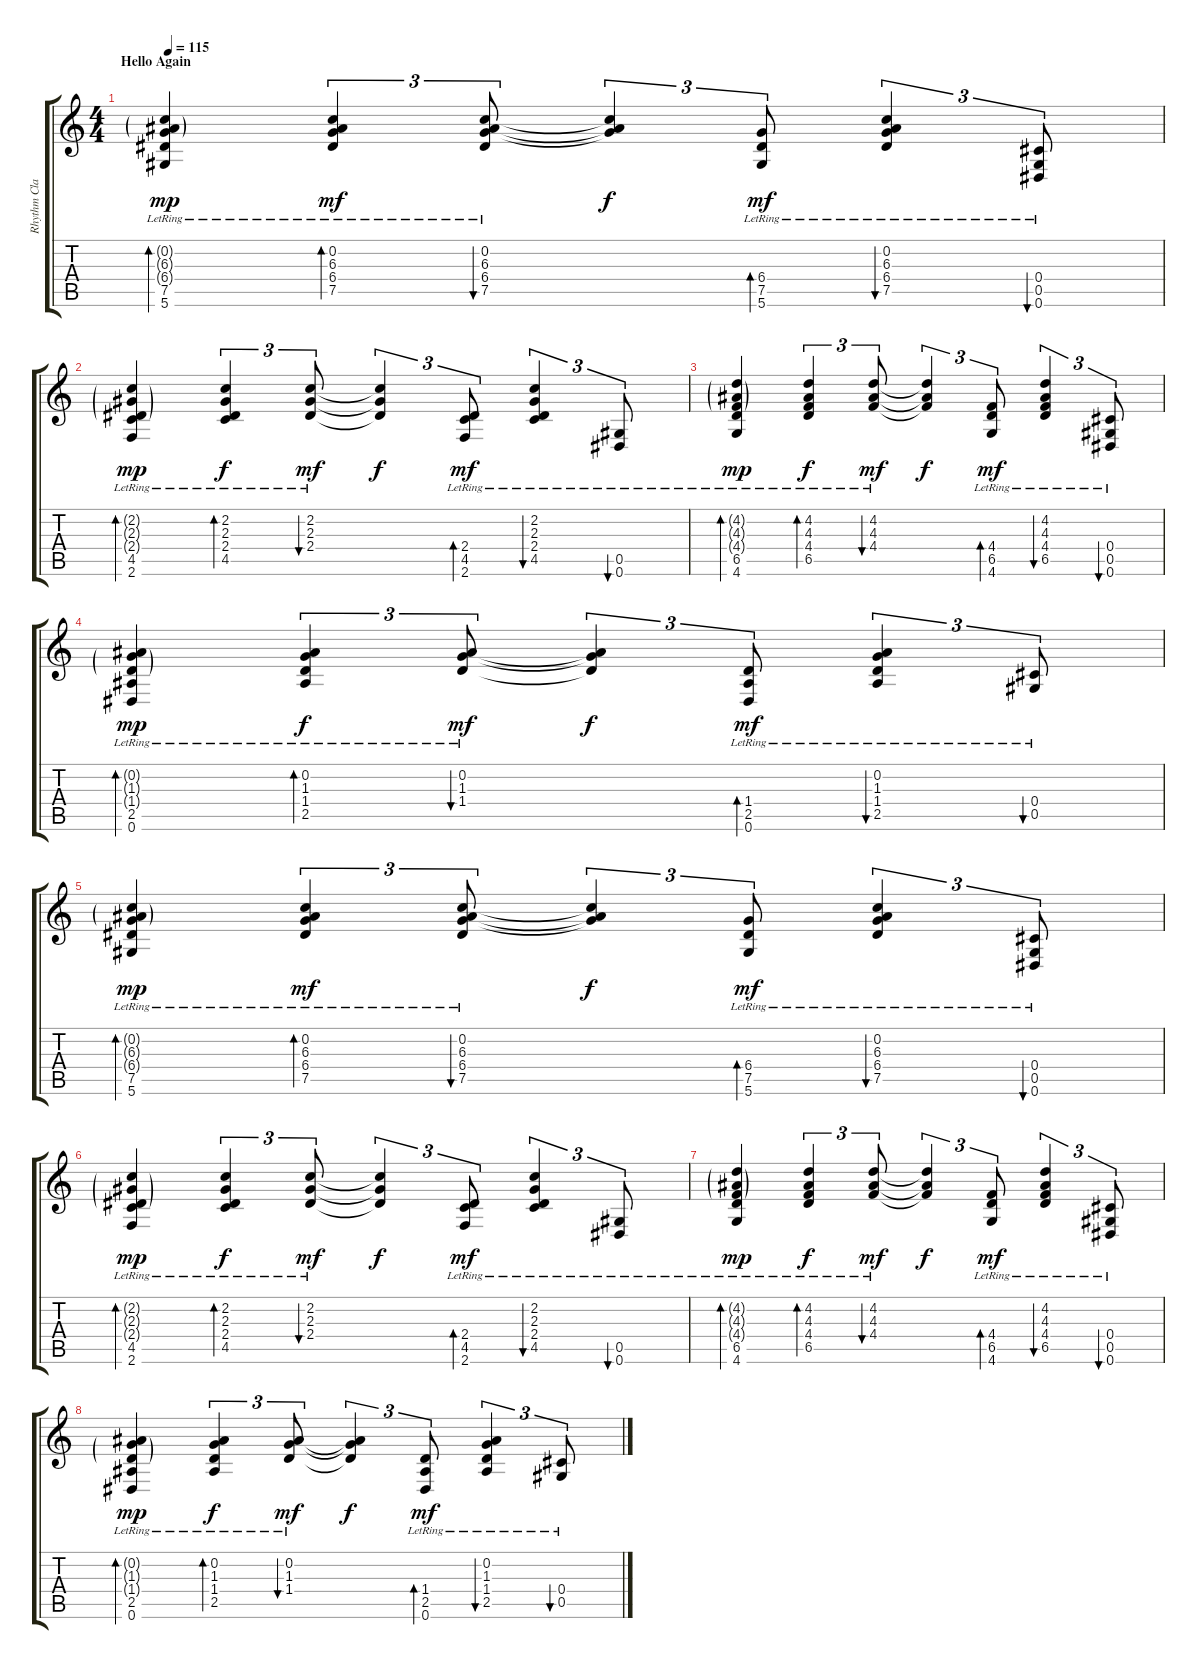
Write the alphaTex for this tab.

\track ("Rhythm Classical Guitar (Eirik)" "Rhythm Cla") {instrument acousticguitarnylon}
\staff {score tabs}
\tuning (Eb4 Bb3 Gb3 Db3 Ab2 Eb2) {hide}
\ts (4 4)
\section ("" "Hello Again")
\tempo 115
\clef g2
\ks c
(0.2{g lr} 6.3{g lr} 6.4{g lr} 7.5{lr} 5.6{lr}).4{bd 30 dy mp} (0.2{lr} 6.3{lr} 6.4{lr} 7.5{lr}).4{tu (3 2) bd 30 dy mf} (0.2{lr} 6.3{lr} 6.4{lr} 7.5{lr}).8{tu (3 2) bu 30} (0.2{t} 6.3{t} 6.4{t}).4{tu (3 2) dy f} (6.4{lr} 7.5{lr} 5.6{lr}).8{tu (3 2) bd 30 dy mf} (0.2{lr} 6.3{lr} 6.4{lr} 7.5{lr}).4{tu (3 2) bu 30} (0.4 0.5{lr} 0.6{lr}).8{tu (3 2) bu 30} |
(2.2{g lr} 2.3{g lr} 2.4{g lr} 4.5{lr} 2.6{lr}).4{bd 30 dy mp} (2.2{lr} 2.3{lr} 2.4{lr} 4.5{lr}).4{tu (3 2) bd 30 dy f} (2.2{lr} 2.3{lr} 2.4{lr}).8{tu (3 2) bu 30 dy mf} (2.2{t} 2.3{t} 2.4{t}).4{tu (3 2) dy f} (2.4{lr} 4.5{lr} 2.6{lr}).8{tu (3 2) bd 30 dy mf} (2.2{lr} 2.3{lr} 2.4{lr} 4.5{lr}).4{tu (3 2) bu 30} (0.5{lr} 0.6{lr}).8{tu (3 2) bu 30} |
(4.2{g lr} 4.3{g lr} 4.4{g lr} 6.5{lr} 4.6{lr}).4{bd 30 dy mp} (4.2{lr} 4.3{lr} 4.4{lr} 6.5{lr}).4{tu (3 2) bd 30 dy f} (4.2{lr} 4.3{lr} 4.4{lr}).8{tu (3 2) bu 30 dy mf} (4.2{t} 4.3{t} 4.4{t}).4{tu (3 2) dy f} (4.4{lr} 6.5{lr} 4.6{lr}).8{tu (3 2) bd 30 dy mf} (4.2{lr} 4.3{lr} 4.4{lr} 6.5{lr}).4{tu (3 2) bu 30} (0.4{lr} 0.5{lr} 0.6{lr}).8{tu (3 2) bu 30} |
(0.2{g lr} 1.3{g lr} 1.4{g lr} 2.5{lr} 0.6{lr}).4{bd 30 dy mp} (0.2{lr} 1.3{lr} 1.4{lr} 2.5{lr}).4{tu (3 2) bd 30 dy f} (0.2{lr} 1.3{lr} 1.4{lr}).8{tu (3 2) bu 30 dy mf} (0.2{t} 1.3{t} 1.4{t}).4{tu (3 2) dy f} (1.4{lr} 2.5{lr} 0.6{lr}).8{tu (3 2) bd 30 dy mf} (0.2{lr} 1.3{lr} 1.4{lr} 2.5{lr}).4{tu (3 2) bu 30} (0.4{lr} 0.5{lr}).8{tu (3 2) bu 30} |
(0.2{g lr} 6.3{g lr} 6.4{g lr} 7.5{lr} 5.6{lr}).4{bd 30 dy mp} (0.2{lr} 6.3{lr} 6.4{lr} 7.5{lr}).4{tu (3 2) bd 30 dy mf} (0.2{lr} 6.3{lr} 6.4{lr} 7.5{lr}).8{tu (3 2) bu 30} (0.2{t} 6.3{t} 6.4{t}).4{tu (3 2) dy f} (6.4{lr} 7.5{lr} 5.6{lr}).8{tu (3 2) bd 30 dy mf} (0.2{lr} 6.3{lr} 6.4{lr} 7.5{lr}).4{tu (3 2) bu 30} (0.4 0.5{lr} 0.6{lr}).8{tu (3 2) bu 30} |
(2.2{g lr} 2.3{g lr} 2.4{g lr} 4.5{lr} 2.6{lr}).4{bd 30 dy mp} (2.2{lr} 2.3{lr} 2.4{lr} 4.5{lr}).4{tu (3 2) bd 30 dy f} (2.2{lr} 2.3{lr} 2.4{lr}).8{tu (3 2) bu 30 dy mf} (2.2{t} 2.3{t} 2.4{t}).4{tu (3 2) dy f} (2.4{lr} 4.5{lr} 2.6{lr}).8{tu (3 2) bd 30 dy mf} (2.2{lr} 2.3{lr} 2.4{lr} 4.5{lr}).4{tu (3 2) bu 30} (0.5{lr} 0.6{lr}).8{tu (3 2) bu 30} |
(4.2{g lr} 4.3{g lr} 4.4{g lr} 6.5{lr} 4.6{lr}).4{bd 30 dy mp} (4.2{lr} 4.3{lr} 4.4{lr} 6.5{lr}).4{tu (3 2) bd 30 dy f} (4.2{lr} 4.3{lr} 4.4{lr}).8{tu (3 2) bu 30 dy mf} (4.2{t} 4.3{t} 4.4{t}).4{tu (3 2) dy f} (4.4{lr} 6.5{lr} 4.6{lr}).8{tu (3 2) bd 30 dy mf} (4.2{lr} 4.3{lr} 4.4{lr} 6.5{lr}).4{tu (3 2) bu 30} (0.4{lr} 0.5{lr} 0.6{lr}).8{tu (3 2) bu 30} |
(0.2{g lr} 1.3{g lr} 1.4{g lr} 2.5{lr} 0.6{lr}).4{bd 30 dy mp} (0.2{lr} 1.3{lr} 1.4{lr} 2.5{lr}).4{tu (3 2) bd 30 dy f} (0.2{lr} 1.3{lr} 1.4{lr}).8{tu (3 2) bu 30 dy mf} (0.2{t} 1.3{t} 1.4{t}).4{tu (3 2) dy f} (1.4{lr} 2.5{lr} 0.6{lr}).8{tu (3 2) bd 30 dy mf} (0.2{lr} 1.3{lr} 1.4{lr} 2.5{lr}).4{tu (3 2) bu 30} (0.4{lr} 0.5{lr}).8{tu (3 2) bu 30}
